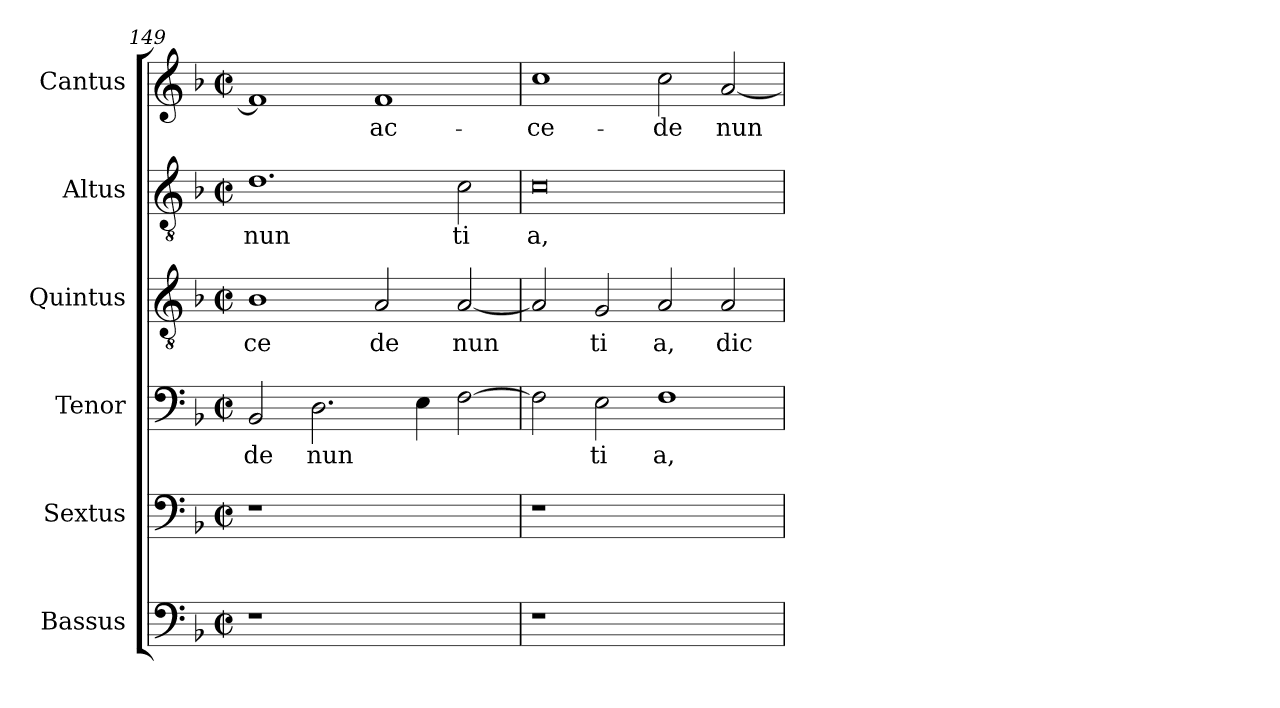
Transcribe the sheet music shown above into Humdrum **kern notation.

**kern	**kern	**kern	**text	**kern	**text	**kern	**text	**kern	**text
*part6	*part5	*part4	*part4	*part3	*part3	*part2	*part2	*part1	*part1
*staff6	*staff5	*staff4	*staff4	*staff3	*staff3	*staff2	*staff2	*staff1	*staff1
*I"Bassus	*I"Sextus	*I"Tenor	*	*I"Quintus	*	*I"Altus	*	*I"Cantus	*
*clefF4	*clefF4	*clefF4	*	*clefGv2	*	*clefGv2	*	*clefG2	*
*k[b-]	*k[b-]	*k[b-]	*	*k[b-]	*	*k[b-]	*	*k[b-]	*
*F:	*F:	*F:	*	*F:	*	*F:	*	*F:	*
*M2/2	*M2/2	*M2/2	*	*M2/2	*	*M2/2	*	*M2/2	*
*met(c|)	*met(c|)	*met(c|)	*	*met(c|)	*	*met(c|)	*	*met(c|)	*
=149	=149	=149	=149	=149	=149	=149	=149	=149	=149
!	!	!	!LO:LY:b:cj	!	!LO:LY:b:cj	!	!LO:LY:b:cj	!	!
1r	1r	2BB-/	de	1B-	ce	1.d	nun	1f]	.
!	!	!	!LO:LY:b	!	!	!	!	!	!
.	.	2.D\	nun	.	.	.	.	.	.
!	!	!	!	!	!LO:LY:b:cj	!	!	!	!LO:LY:b:cj
1ryy	1ryy	.	.	2A/	de	.	.	1f	ac-
.	.	4E\	.	.	.	.	.	.	.
!	!	!	!	!	!LO:LY:b	!	!LO:LY:b:cj	!	!
.	.	[>2F\	.	[<2A/	nun	2c\	ti	.	.
=150	=150	=150	=150	=150	=150	=150	=150	=150	=150
!	!	!	!	!	!	!	!LO:LY:b:cj	!	!LO:LY:b:cj
1r	1r	2F\]	.	2A/]	.	0c	a,	1cc	-ce-
!	!	!	!LO:LY:b:cj	!	!LO:LY:b:cj	!	!	!	!
.	.	2E\	ti	2G/	ti	.	.	.	.
!	!	!	!LO:LY:b:cj	!	!LO:LY:b:cj	!	!	!	!LO:LY:b:cj
1ryy	1ryy	1F	a,	2A/	a,	.	.	2cc\	-de
!	!	!	!	!	!LO:LY:b:cj	!	!	!	!LO:LY:b
.	.	.	.	2A/	dic	.	.	[<2a/	nun-
=	=	=	=	=	=	=	=	=	=
*-	*-	*-	*-	*-	*-	*-	*-	*-	*-
